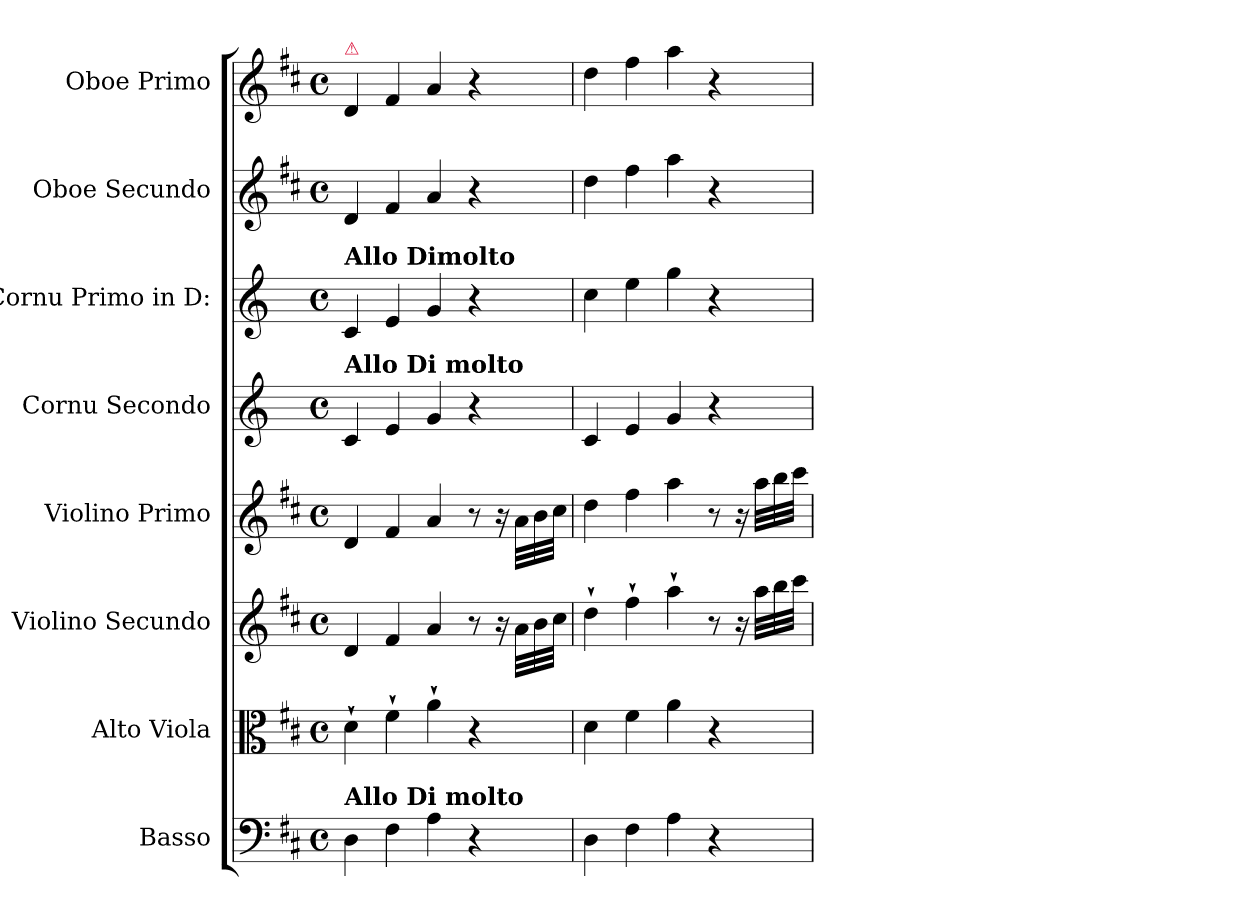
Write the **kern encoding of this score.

**kern	**kern	**kern	**kern	**kern	**kern	**kern	**kern
*part8	*part7	*part6	*part5	*part4	*part3	*part2	*part1
*staff8	*staff7	*staff6	*staff5	*staff4	*staff3	*staff2	*staff1
*I"Basso	*I"Alto Viola	*I"Violino Secundo	*I"Violino Primo	*I"Cornu Secondo	*I"Cornu Primo in D:	*I"Oboe Secundo	*I"Oboe Primo
*	*I'Vla	*	*I'Vn I	*	*I'Cor I	*	*I'Ob I
*clefF4	*clefC3	*clefG2	*clefG2	*clefG2	*clefG2	*clefG2	*clefG2
*	*	*	*	*ITrd-1c-2	*ITrd-1c-2	*	*
*k[f#c#]	*k[f#c#]	*k[f#c#]	*k[f#c#]	*k[f#c#]	*k[f#c#]	*k[f#c#]	*k[f#c#]
*D:	*D:	*D:	*D:	*D:	*D:	*D:	*D:
*M4/4	*M4/4	*M4/4	*M4/4	*M4/4	*M4/4	*M4/4	*M4/4
*met(c)	*met(c)	*met(c)	*met(c)	*met(c)	*met(c)	*met(c)	*met(c)
=1	=1	=1	=1	=1	=1	=1	=1
!	!	!	!	!	!	!	!LO:TX:a:color=crimson:t=⚠
!	!	!	!	!	!LO:TX:a:B:t=Allo Dimolto	!	!
!	!	!	!	!LO:TX:a:B:t=Allo Di molto	!	!	!
!LO:TX:a:B:t=Allo Di molto	!	!	!	!	!	!	!
4D\	4d`\	4d/	4d/	4d/	4d/	4d/	4d/
4F#\	4f#`\	4f#/	4f#/	4f#/	4f#/	4f#/	4f#/
4A\	4a`\	4a/	4a/	4a/	4a/	4a/	4a/
4r	4r	8r	8r	4r	4r	4r	4r
.	.	16r	16r	.	.	.	.
*	*	*Xtuplet	*Xtuplet	*	*	*	*
.	.	48a\LLL	48a\LLL	.	.	.	.
.	.	48b\	48b\	.	.	.	.
.	.	48cc#\JJJ	48cc#\JJJ	.	.	.	.
=2	=2	=2	=2	=2	=2	=2	=2
4D\	4d\	4dd`\	4dd\	4d/	4dd\	4dd\	4dd\
4F#\	4f#\	4ff#`\	4ff#\	4f#/	4ff#\	4ff#\	4ff#\
4A\	4a\	4aa`\	4aa\	4a/	4aa\	4aa\	4aa\
4r	4r	8r	8r	4r	4r	4r	4r
.	.	16r	16r	.	.	.	.
.	.	48aa\LLL	48aa\LLL	.	.	.	.
.	.	48bb\	48bb\	.	.	.	.
.	.	48ccc#\JJJ	48ccc#\JJJ	.	.	.	.
=	=	=	=	=	=	=	=
*-	*-	*-	*-	*-	*-	*-	*-
